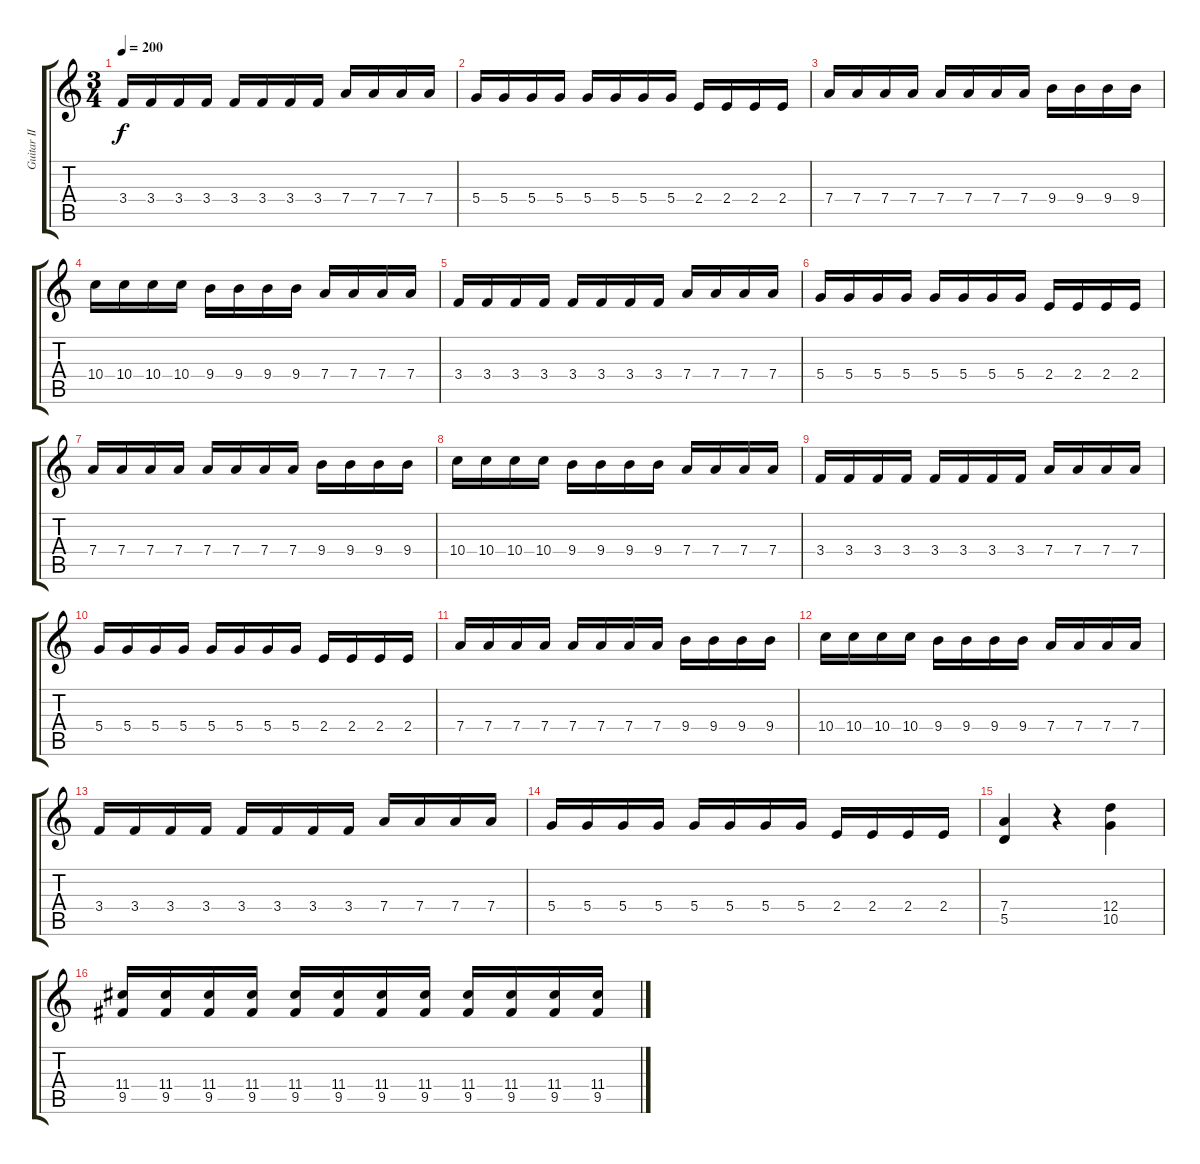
\track ("Guitar II" "Guitar II") {instrument distortionguitar}
\staff {score tabs}
\tuning (E4 B3 G3 D3 A2 E2) {hide}
\ts (3 4)
\tempo 200
\clef g2
\ks c
3.4.16{dy f} 3.4.16 3.4.16 3.4.16 3.4.16 3.4.16 3.4.16 3.4.16 7.4.16 7.4.16 7.4.16 7.4.16 |
5.4.16 5.4.16 5.4.16 5.4.16 5.4.16 5.4.16 5.4.16 5.4.16 2.4.16 2.4.16 2.4.16 2.4.16 |
7.4.16 7.4.16 7.4.16 7.4.16 7.4.16 7.4.16 7.4.16 7.4.16 9.4.16 9.4.16 9.4.16 9.4.16 |
10.4.16 10.4.16 10.4.16 10.4.16 9.4.16 9.4.16 9.4.16 9.4.16 7.4.16 7.4.16 7.4.16 7.4.16 |
3.4.16 3.4.16 3.4.16 3.4.16 3.4.16 3.4.16 3.4.16 3.4.16 7.4.16 7.4.16 7.4.16 7.4.16 |
5.4.16 5.4.16 5.4.16 5.4.16 5.4.16 5.4.16 5.4.16 5.4.16 2.4.16 2.4.16 2.4.16 2.4.16 |
7.4.16 7.4.16 7.4.16 7.4.16 7.4.16 7.4.16 7.4.16 7.4.16 9.4.16 9.4.16 9.4.16 9.4.16 |
10.4.16 10.4.16 10.4.16 10.4.16 9.4.16 9.4.16 9.4.16 9.4.16 7.4.16 7.4.16 7.4.16 7.4.16 |
3.4.16 3.4.16 3.4.16 3.4.16 3.4.16 3.4.16 3.4.16 3.4.16 7.4.16 7.4.16 7.4.16 7.4.16 |
5.4.16 5.4.16 5.4.16 5.4.16 5.4.16 5.4.16 5.4.16 5.4.16 2.4.16 2.4.16 2.4.16 2.4.16 |
7.4.16 7.4.16 7.4.16 7.4.16 7.4.16 7.4.16 7.4.16 7.4.16 9.4.16 9.4.16 9.4.16 9.4.16 |
10.4.16 10.4.16 10.4.16 10.4.16 9.4.16 9.4.16 9.4.16 9.4.16 7.4.16 7.4.16 7.4.16 7.4.16 |
3.4.16 3.4.16 3.4.16 3.4.16 3.4.16 3.4.16 3.4.16 3.4.16 7.4.16 7.4.16 7.4.16 7.4.16 |
5.4.16 5.4.16 5.4.16 5.4.16 5.4.16 5.4.16 5.4.16 5.4.16 2.4.16 2.4.16 2.4.16 2.4.16 |
(7.4 5.5).4 r.4 (12.4 10.5).4 |
(11.4 9.5).16 (11.4 9.5).16 (11.4 9.5).16 (11.4 9.5).16 (11.4 9.5).16 (11.4 9.5).16 (11.4 9.5).16 (11.4 9.5).16 (11.4 9.5).16 (11.4 9.5).16 (11.4 9.5).16 (11.4 9.5).16
